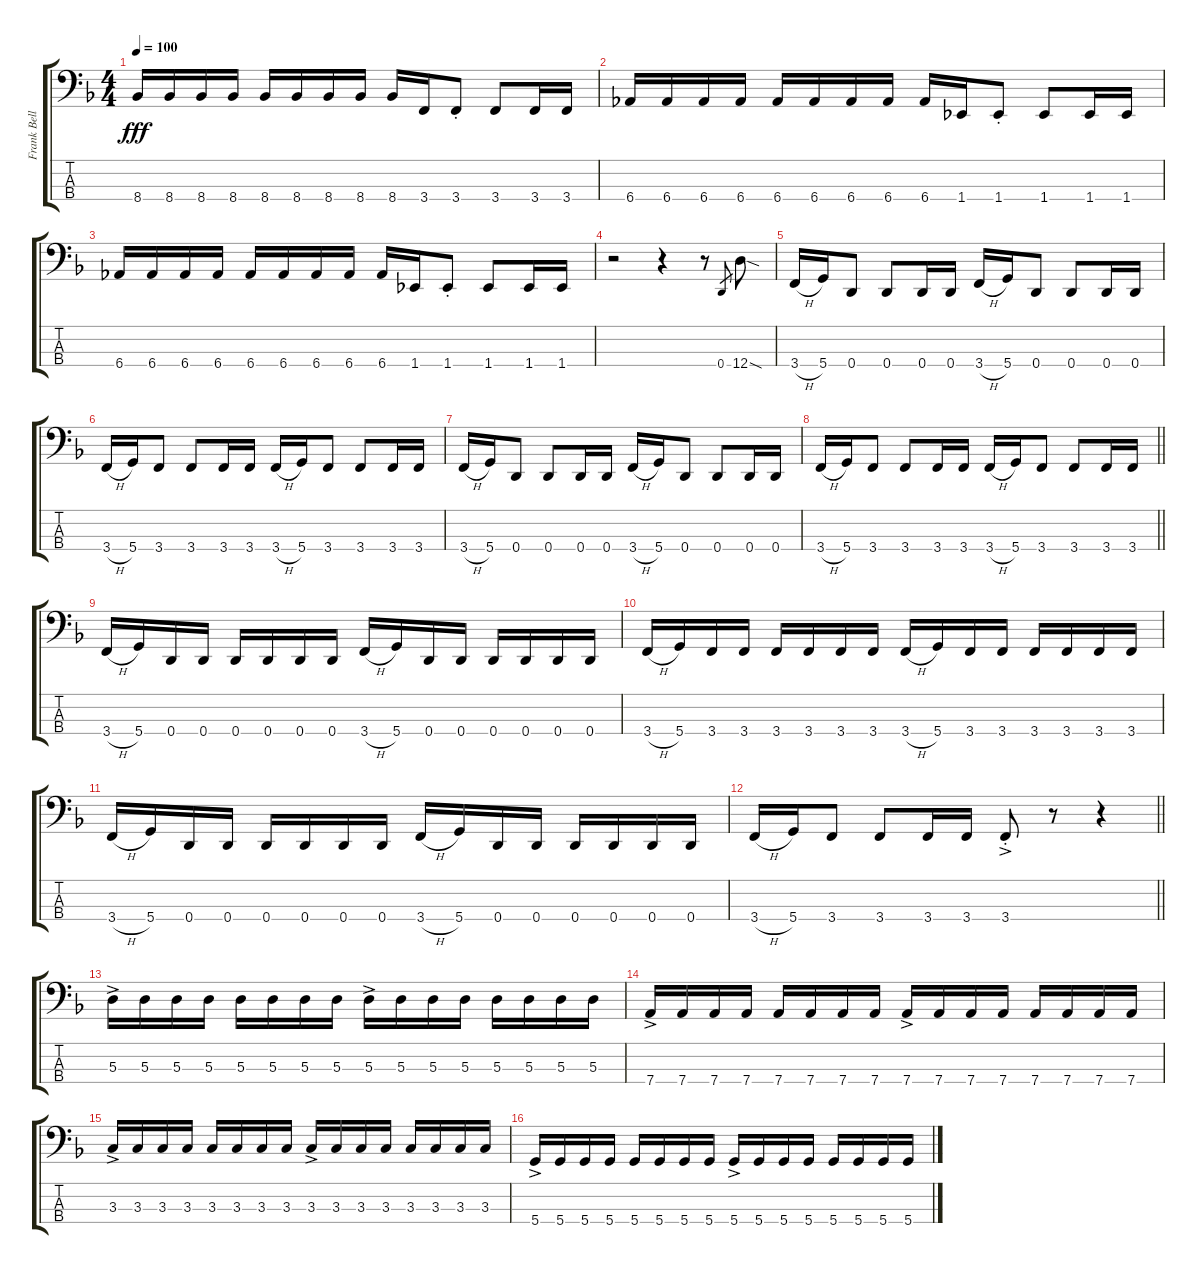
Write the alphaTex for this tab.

\track ("Frank Bello" "Frank Bell") {instrument electricbassfinger}
\staff {score tabs}
\tuning (G2 D2 A1 D1) {hide}
\ts (4 4)
\tempo 100
\clef f4
\ks f
8.4.16{dy fff} 8.4.16 8.4.16 8.4.16 8.4.16 8.4.16 8.4.16 8.4.16 8.4.16 3.4.16 3.4{st}.8 3.4.8 3.4.16 3.4.16 |
6.4.16 6.4.16 6.4.16 6.4.16 6.4.16 6.4.16 6.4.16 6.4.16 6.4.16 1.4.16 1.4{st}.8 1.4.8 1.4.16 1.4.16 |
6.4.16 6.4.16 6.4.16 6.4.16 6.4.16 6.4.16 6.4.16 6.4.16 6.4.16 1.4.16 1.4{st}.8 1.4.8 1.4.16 1.4.16 |
r.2 r.4 r.8 0.4.8{gr} 12.4{sod}.8 |
3.4{h}.16 5.4.16 0.4.8 0.4.8 0.4.16 0.4.16 3.4{h}.16 5.4.16 0.4.8 0.4.8 0.4.16 0.4.16 |
3.4{h}.16 5.4.16 3.4.8 3.4.8 3.4.16 3.4.16 3.4{h}.16 5.4.16 3.4.8 3.4.8 3.4.16 3.4.16 |
3.4{h}.16 5.4.16 0.4.8 0.4.8 0.4.16 0.4.16 3.4{h}.16 5.4.16 0.4.8 0.4.8 0.4.16 0.4.16 |
\barLineRight lightlight
3.4{h}.16 5.4.16 3.4.8 3.4.8 3.4.16 3.4.16 3.4{h}.16 5.4.16 3.4.8 3.4.8 3.4.16 3.4.16 |
3.4{h}.16 5.4.16 0.4.16 0.4.16 0.4.16 0.4.16 0.4.16 0.4.16 3.4{h}.16 5.4.16 0.4.16 0.4.16 0.4.16 0.4.16 0.4.16 0.4.16 |
3.4{h}.16 5.4.16 3.4.16 3.4.16 3.4.16 3.4.16 3.4.16 3.4.16 3.4{h}.16 5.4.16 3.4.16 3.4.16 3.4.16 3.4.16 3.4.16 3.4.16 |
3.4{h}.16 5.4.16 0.4.16 0.4.16 0.4.16 0.4.16 0.4.16 0.4.16 3.4{h}.16 5.4.16 0.4.16 0.4.16 0.4.16 0.4.16 0.4.16 0.4.16 |
\barLineRight lightlight
3.4{h}.16 5.4.16 3.4.8 3.4.8 3.4.16 3.4.16 3.4{ac st}.8 r.8 r.4 |
5.3{ac}.16 5.3.16 5.3.16 5.3.16 5.3.16 5.3.16 5.3.16 5.3.16 5.3{ac}.16 5.3.16 5.3.16 5.3.16 5.3.16 5.3.16 5.3.16 5.3.16 |
7.4{ac}.16 7.4.16 7.4.16 7.4.16 7.4.16 7.4.16 7.4.16 7.4.16 7.4{ac}.16 7.4.16 7.4.16 7.4.16 7.4.16 7.4.16 7.4.16 7.4.16 |
3.3{ac}.16 3.3.16 3.3.16 3.3.16 3.3.16 3.3.16 3.3.16 3.3.16 3.3{ac}.16 3.3.16 3.3.16 3.3.16 3.3.16 3.3.16 3.3.16 3.3.16 |
5.4{ac}.16 5.4.16 5.4.16 5.4.16 5.4.16 5.4.16 5.4.16 5.4.16 5.4{ac}.16 5.4.16 5.4.16 5.4.16 5.4.16 5.4.16 5.4.16 5.4.16
